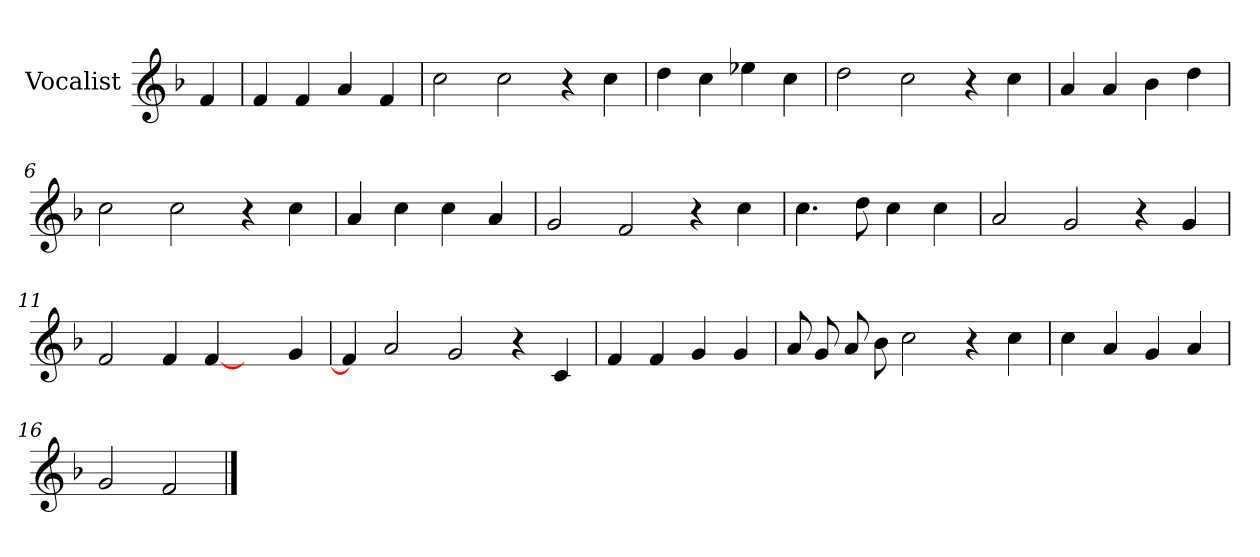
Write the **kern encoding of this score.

**kern
*part1
*staff1
*I"Vocalist
*k[b-]
*F:
=
4f
=1
4f
4f
4a
4f
=2
2cc
2cc
4r
4cc
=3
4dd
4cc
4ee-X
4cc
=4
2dd
2cc
4r
4cc
=5
4a
4a
4b-
4dd
=6
2cc
2cc
4r
4cc
=7
4a
4cc
4cc
4a
=8
2g
2f
4r
4cc
=9
4.cc
8dd
4cc
4cc
=10
2a
2g
4r
4g
=11
2f
4f
[4f
4ryy
4g
=12
4f]
2a
2g
4r
4c
=13
4f
4f
4g
4g
=14
8a
8g
8a
8b-
2cc
4r
4cc
=15
4cc
4a
4g
4a
=16
2g
2f
==
*-
